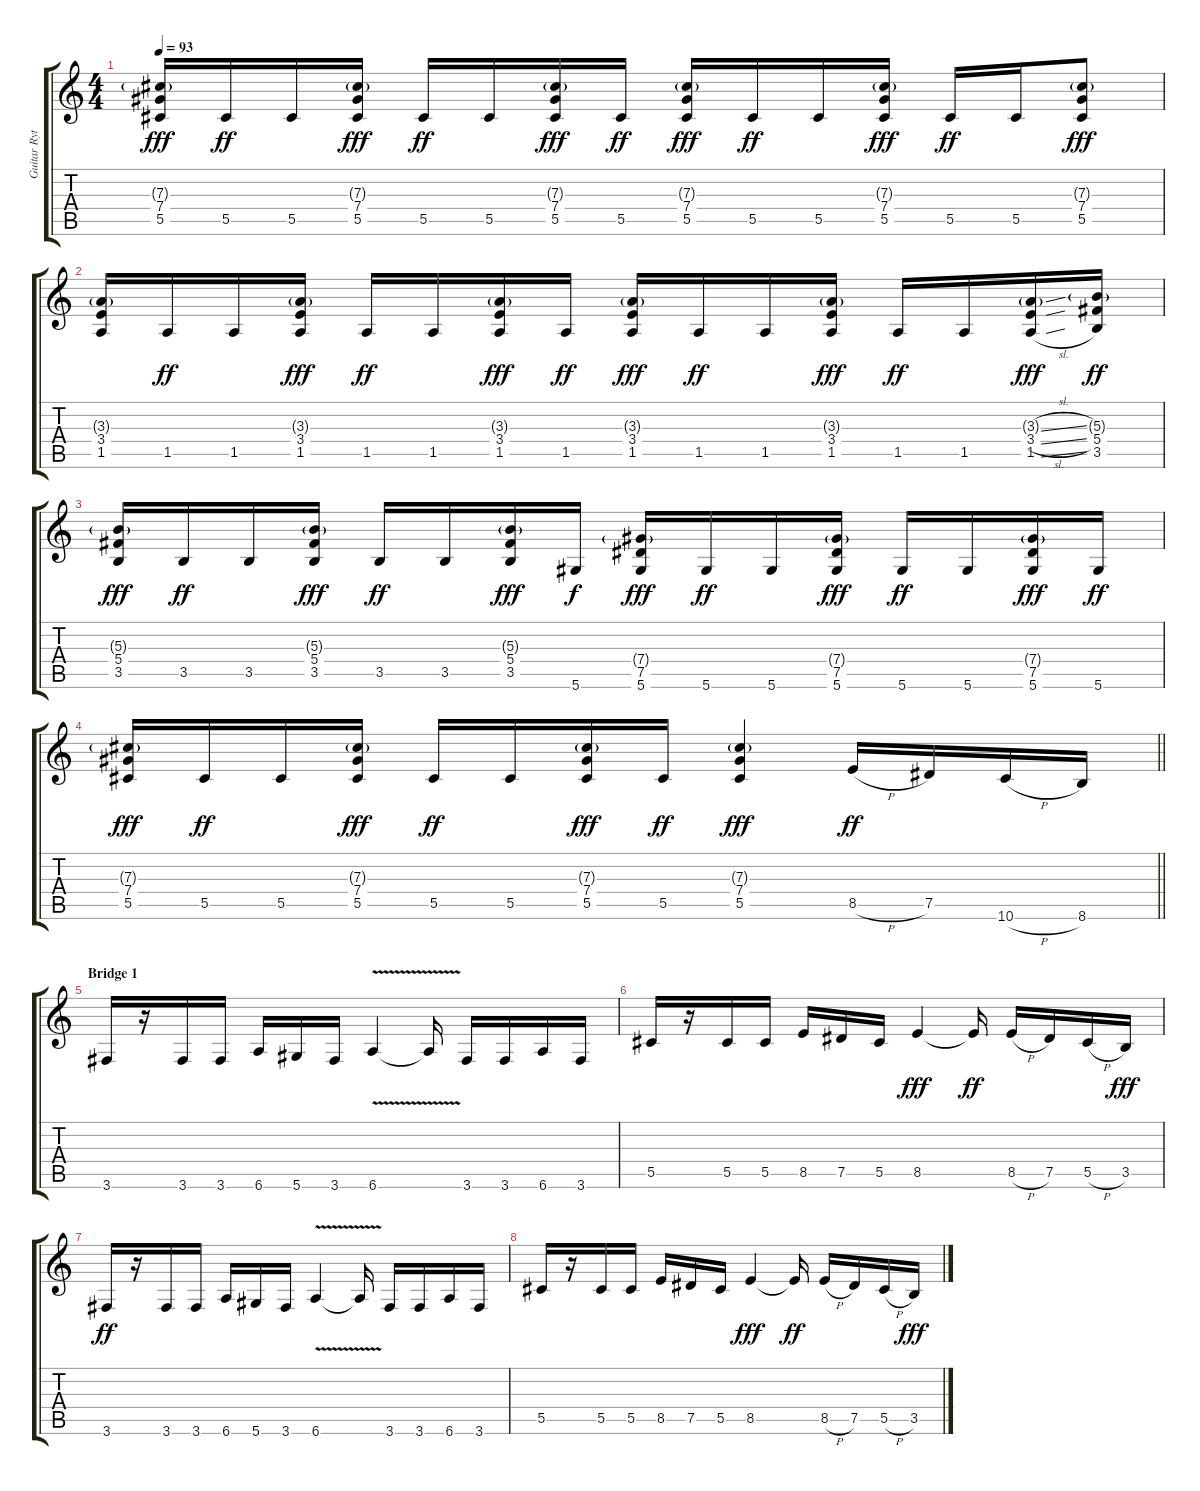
\track ("Guitar Rythm 1" "Guitar Ryt") {instrument distortionguitar}
\staff {score tabs}
\tuning (Eb4 Bb3 Gb3 Db3 Ab2 Eb2) {hide}
\ts (4 4)
\tempo 93
\clef g2
\ks c
(7.3{g} 7.4 5.5).16{dy fff} 5.5.16{dy ff} 5.5.16 (7.3{g} 7.4 5.5).16{dy fff} 5.5.16{dy ff} 5.5.16 (7.3{g} 7.4 5.5).16{dy fff} 5.5.16{dy ff} (7.3{g} 7.4 5.5).16{dy fff} 5.5.16{dy ff} 5.5.16 (7.3{g} 7.4 5.5).16{dy fff} 5.5.16{dy ff} 5.5.16 (7.3{g} 7.4 5.5).8{dy fff} |
(3.3{g} 3.4 1.5).16 1.5.16{dy ff} 1.5.16 (3.3{g} 3.4 1.5).16{dy fff} 1.5.16{dy ff} 1.5.16 (3.3{g} 3.4 1.5).16{dy fff} 1.5.16{dy ff} (3.3{g} 3.4 1.5).16{dy fff} 1.5.16{dy ff} 1.5.16 (3.3{g} 3.4 1.5).16{dy fff} 1.5.16{dy ff} 1.5.16 (3.3{sl g} 3.4{sl} 1.5{sl}).16{dy fff} (5.3{g} 5.4 3.5).16{dy ff} |
(5.3{g} 5.4 3.5).16{dy fff} 3.5.16{dy ff} 3.5.16 (5.3{g} 5.4 3.5).16{dy fff} 3.5.16{dy ff} 3.5.16 (5.3{g} 5.4 3.5).16{dy fff} 5.6.16{dy f} (7.4{g} 7.5 5.6).16{dy fff} 5.6.16{dy ff} 5.6.16 (7.4{g} 7.5 5.6).16{dy fff} 5.6.16{dy ff} 5.6.16 (7.4{g} 7.5 5.6).16{dy fff} 5.6.16{dy ff} |
\barLineRight lightlight
(7.3{g} 7.4 5.5).16{dy fff} 5.5.16{dy ff} 5.5.16 (7.3{g} 7.4 5.5).16{dy fff} 5.5.16{dy ff} 5.5.16 (7.3{g} 7.4 5.5).16{dy fff} 5.5.16{dy ff} (7.3{g} 7.4 5.5).4{dy fff} 8.5{h}.16{dy ff} 7.5.16 10.6{h}.16 8.6.16 |
\section ("" "Bridge 1")
3.6.16 r.16 3.6.16 3.6.16 6.6.16 5.6.16 3.6.16 6.6{v}.4 6.6{t}.16 3.6.16 3.6.16 6.6.16 3.6.16 |
5.5.16 r.16 5.5.16 5.5.16 8.5.16 7.5.16 5.5.16 8.5.4{dy fff} 8.5{t}.16{dy ff} 8.5{h}.16 7.5.16 5.5{h}.16 3.5.16{dy fff} |
3.6.16{dy ff} r.16 3.6.16 3.6.16 6.6.16 5.6.16 3.6.16 6.6{v}.4 6.6{t}.16 3.6.16 3.6.16 6.6.16 3.6.16 |
5.5.16 r.16 5.5.16 5.5.16 8.5.16 7.5.16 5.5.16 8.5.4{dy fff} 8.5{t}.16{dy ff} 8.5{h}.16 7.5.16 5.5{h}.16 3.5.16{dy fff}
